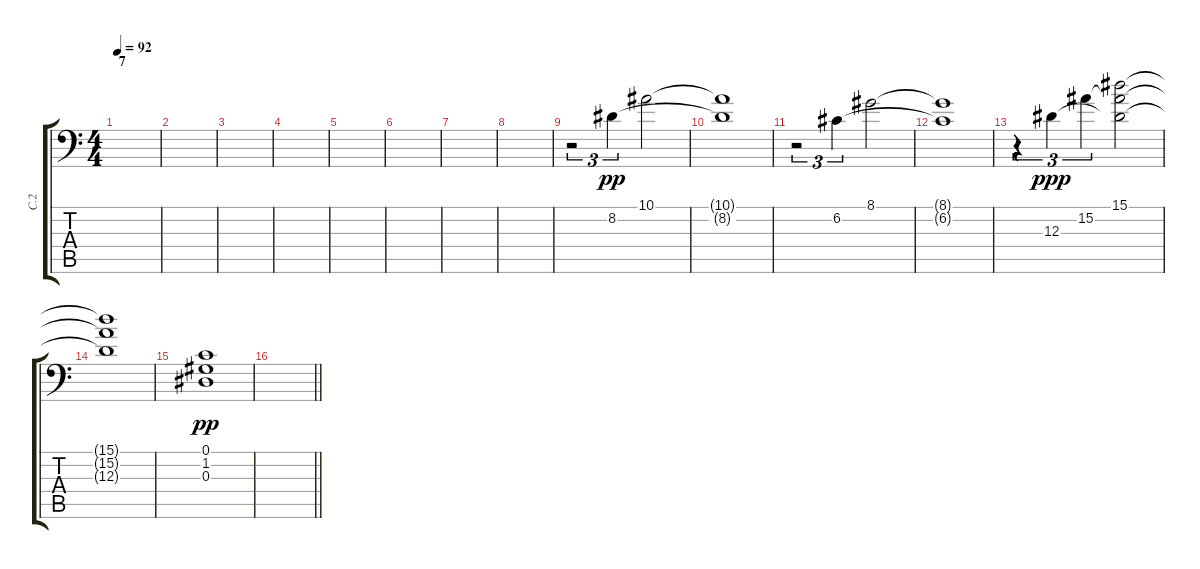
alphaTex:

\track ("С.2" "С.2") {instrument pad8sweep}
\staff {score tabs}
\tuning (C4 G3 Eb3 Bb2 F2 Bb1) {hide}
\ts (4 4)
\section ("" "7")
\tempo 92
\clef f4
\ks c
|
|
|
|
|
|
|
|
r.2{tu (3 2)} 8.2.4{tu (3 2) dy pp} 10.1.2 |
(10.1{t} 8.2{t}).1 |
r.2{tu (3 2)} 6.2.4{tu (3 2)} 8.1.2 |
(8.1{t} 6.2{t}).1 |
r.4{tu (3 2)} 12.3.4{tu (3 2) dy ppp} 15.2.4{tu (3 2)} (15.1 15.2{t} 12.3{t}).2 |
(15.1{t} 15.2{t} 12.3{t}).1 |
(0.1 1.2 0.3).1{dy pp} |
\barLineRight lightlight
